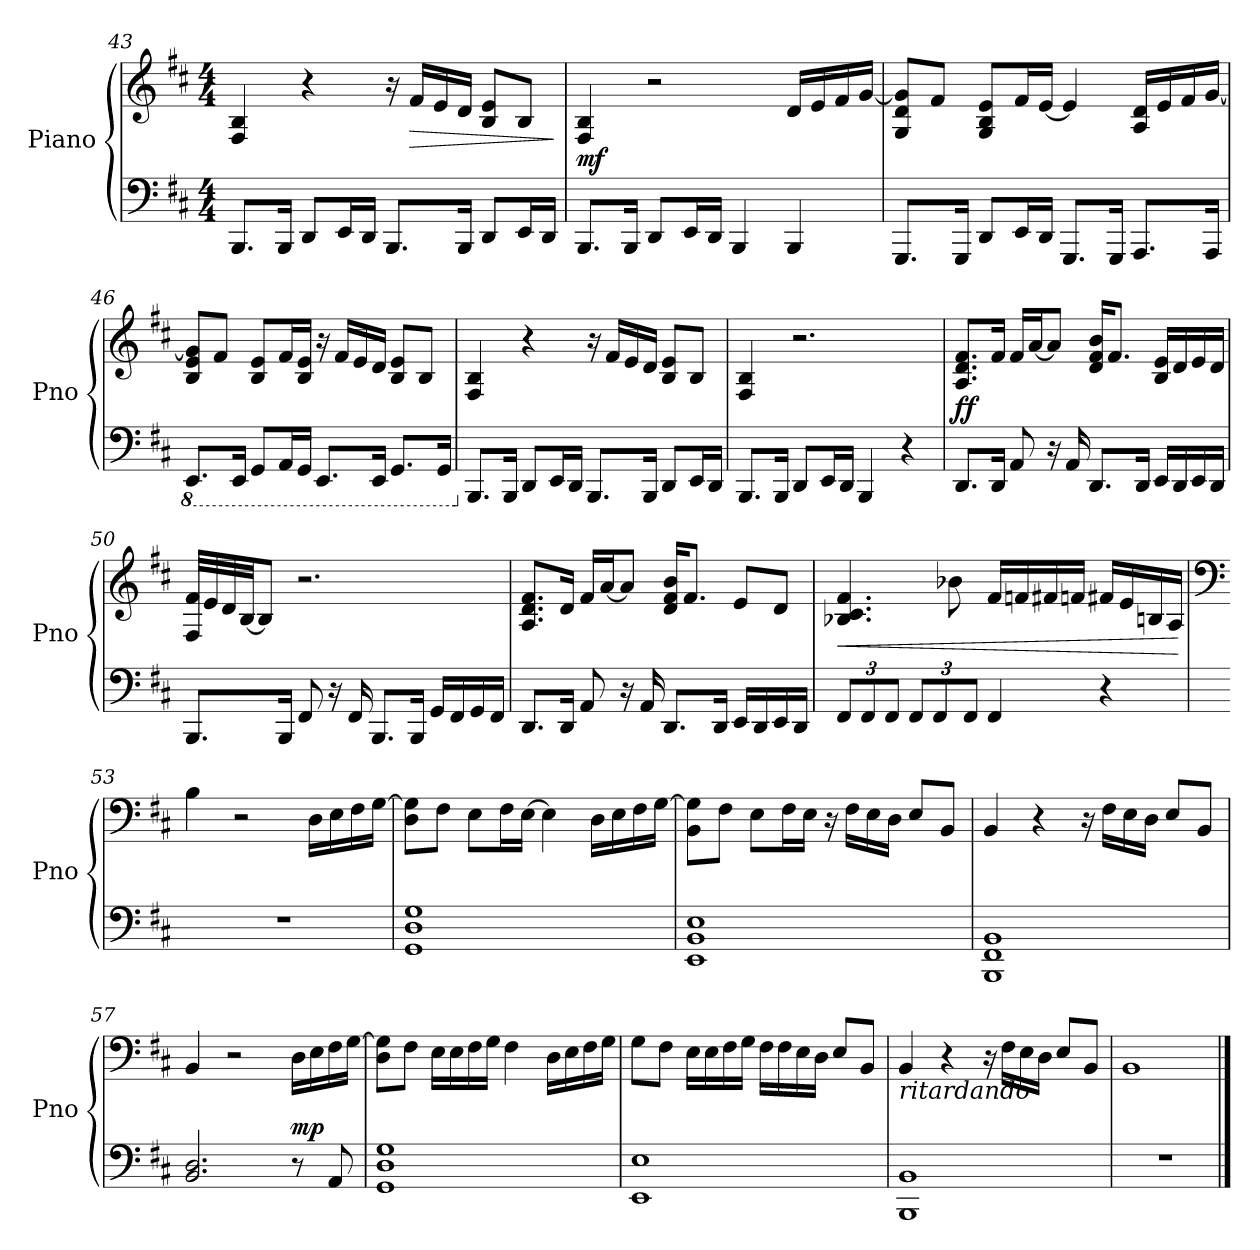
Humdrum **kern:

**kern	**kern	**dynam
*part1	*part1	*part1
*staff2	*staff1	*staff1/2
*I"Piano	*	*
*I'Pno	*	*
*clefF4	*clefG2	*
*k[f#c#]	*k[f#c#]	*
*M4/4	*M4/4	*
=43	=43	=43
8.BBB/L	4F#/ 4B/	.
16BBB/Jk	.	.
8DD/L	4r	.
16EE/L	.	.
16DD/JJ	.	.
8.BBB/L	16r	.
!	!	!LO:HP:b
.	16f#/LL	>
.	16e/	.
16BBB/Jk	16d/JJ	.
8DD/L	8B/ 8e/L	.
16EE/L	8B/J	.
16DD/JJ	.	.
.	.	]
=44	=44	=44
!	!	!LO:DY:a=2
8.BBB/L	4F#/ 4B/	mf
16BBB/Jk	.	.
8DD/L	2r	.
16EE/L	.	.
16DD/JJ	.	.
4BBB/	.	.
4BBB/	16d/LL	.
.	16e/	.
.	16f#/	.
.	[16g/JJ	.
!!LO:PB:g=z
=45	=45	=45
8.GGG/L	8G/ 8d/ 8g/]L	.
.	8f#/J	.
16GGG/Jk	.	.
8DD/L	8G/ 8B/ 8e/L	.
16EE/L	16f#/L	.
16DD/JJ	[16e/JJ	.
8.GGG/L	4e/]	.
16GGG/Jk	.	.
8.AAA/L	16A/ 16d/LL	.
.	16e/	.
.	16f#/	.
16AAA/Jk	[16g/JJ	.
=46	=46	=46
*8ba	*	*
8.EEE/L	8B/ 8e/ 8g/]L	.
.	8f#/J	.
16EEE/Jk	.	.
8GGG/L	8B/ 8e/L	.
16AAA/L	16f#/L	.
16GGG/JJ	16B/ 16e/JJ	.
8.EEE/L	16r	.
.	16f#/LL	.
.	16e/	.
16EEE/Jk	16d/JJ	.
8.GGG/L	8B/ 8e/L	.
.	8B/J	.
16GGG/Jk	.	.
=47	=47	=47
*X8ba	*	*
8.BBB/L	4F#/ 4B/	.
16BBB/Jk	.	.
8DD/L	4r	.
16EE/L	.	.
16DD/JJ	.	.
8.BBB/L	16r	.
.	16f#/LL	.
.	16e/	.
16BBB/Jk	16d/JJ	.
8DD/L	8B/ 8e/L	.
16EE/L	8B/J	.
16DD/JJ	.	.
!!LO:LB:g=z
=48	=48	=48
8.BBB/L	4F#/ 4B/	.
16BBB/Jk	.	.
8DD/L	2.r	.
16EE/L	.	.
16DD/JJ	.	.
4BBB/	.	.
4r	.	.
=49	=49	=49
!	!	!LO:DY:a=2
8.DD/L	8.A/ 8.d/ 8.f#/L	ff
16DD/Jk	16f#/Jk	.
8AA/	16f#/LL	.
.	[16a/J	.
16r	8a/J]	.
16AA/	.	.
8.DD/L	16d/ 16f#/ 16b/KL	.
.	8.f#/J	.
16DD/Jk	.	.
16EE/LL	16B/ 16e/LL	.
16DD/	16d/	.
16EE/	16e/	.
16DD/JJ	16d/JJ	.
=50	=50	=50
8.BBB/L	32F#/ 32f#/LLL	.
.	32e/	.
.	32d/	.
.	[32B/JJ	.
.	8B/J]	.
16BBB/Jk	.	.
8FF#/	2.r	.
16r	.	.
16FF#/	.	.
8.BBB/L	.	.
16BBB/Jk	.	.
16GG/LL	.	.
16FF#/	.	.
16GG/	.	.
16FF#/JJ	.	.
!!LO:LB:g=z
=51	=51	=51
8.DD/L	8.A/ 8.d/ 8.f#/L	.
16DD/Jk	16d/Jk	.
8AA/	16f#/LL	.
.	[16a/J	.
16r	8a/J]	.
16AA/	.	.
8.DD/L	16d/ 16f#/ 16b/KL	.
.	8.f#/J	.
16DD/Jk	.	.
16EE/LL	8e/L	.
16DD/	.	.
16EE/	8d/J	.
16DD/JJ	.	.
=52	=52	=52
*Xbrackettup	*	*
!	!	!LO:HP:b
12FF#/L	4.B-X/ 4.c#/ 4.f#/	<
12FF#/	.	.
12FF#/J	.	.
12FF#/L	.	.
12FF#/	.	.
.	8b-X\	.
12FF#/J	.	.
4FF#/	16f#/LL	.
.	16fn/	.
.	16f#X/	.
.	16fn/JJ	.
4r	16f#X/LL	.
.	16e/	.
.	16Bn/	.
.	16A/JJ	.
.	.	[
=53	=53	=53
*	*clefF4	*
1r	4B\	.
.	2r	.
.	16D\LL	.
.	16E\	.
.	16F#\	.
.	[16G\JJ	.
!!LO:LB:g=z
=54	=54	=54
1GG 1D 1G	8D\ 8G\]L	.
.	8F#\J	.
.	8E\L	.
.	16F#\L	.
.	[16E\JJ	.
.	4E\]	.
.	16D\LL	.
.	16E\	.
.	16F#\	.
.	[16G\JJ	.
=55	=55	=55
1EE 1BB 1E	8BB\ 8G\]L	.
.	8F#\J	.
.	8E\L	.
.	16F#\L	.
.	16E\JJ	.
.	16r	.
.	16F#\LL	.
.	16E\	.
.	16D\JJ	.
.	8E/L	.
.	8BB/J	.
=56	=56	=56
1BBB 1FF# 1BB	4BB/	.
.	4r	.
.	16r	.
.	16F#\LL	.
.	16E\	.
.	16D\JJ	.
.	8E/L	.
.	8BB/J	.
=57	=57	=57
2.BB/ 2.D/	4BB/	.
.	2r	.
!	!	!LO:DY:a=2
8r	16D\LL	mp
.	16E\	.
8AA/	16F#\	.
.	[16G\JJ	.
!!LO:LB:g=z
=58	=58	=58
1GG 1D 1G	8D\ 8G\]L	.
.	8F#\J	.
.	16E\LL	.
.	16E\	.
.	16F#\	.
.	16G\JJ	.
.	4F#\	.
.	16D\LL	.
.	16E\	.
.	16F#\	.
.	16G\JJ	.
=59	=59	=59
1EE 1E	8G\L	.
.	8F#\J	.
.	16E\LL	.
.	16E\	.
.	16F#\	.
.	16G\JJ	.
.	16F#\LL	.
.	16F#\	.
.	16E\	.
.	16D\JJ	.
.	8E/L	.
.	8BB/J	.
=60	=60	=60
!	!LO:TX:b:i:t=ritardando	!
1BBB 1BB	4BB/	.
.	4r	.
.	16r	.
.	16F#\LL	.
.	16E\	.
.	16D\JJ	.
.	8E/L	.
.	8BB/J	.
=61	=61	=61
1r	1BB	.
==	==	==
*-	*-	*-
